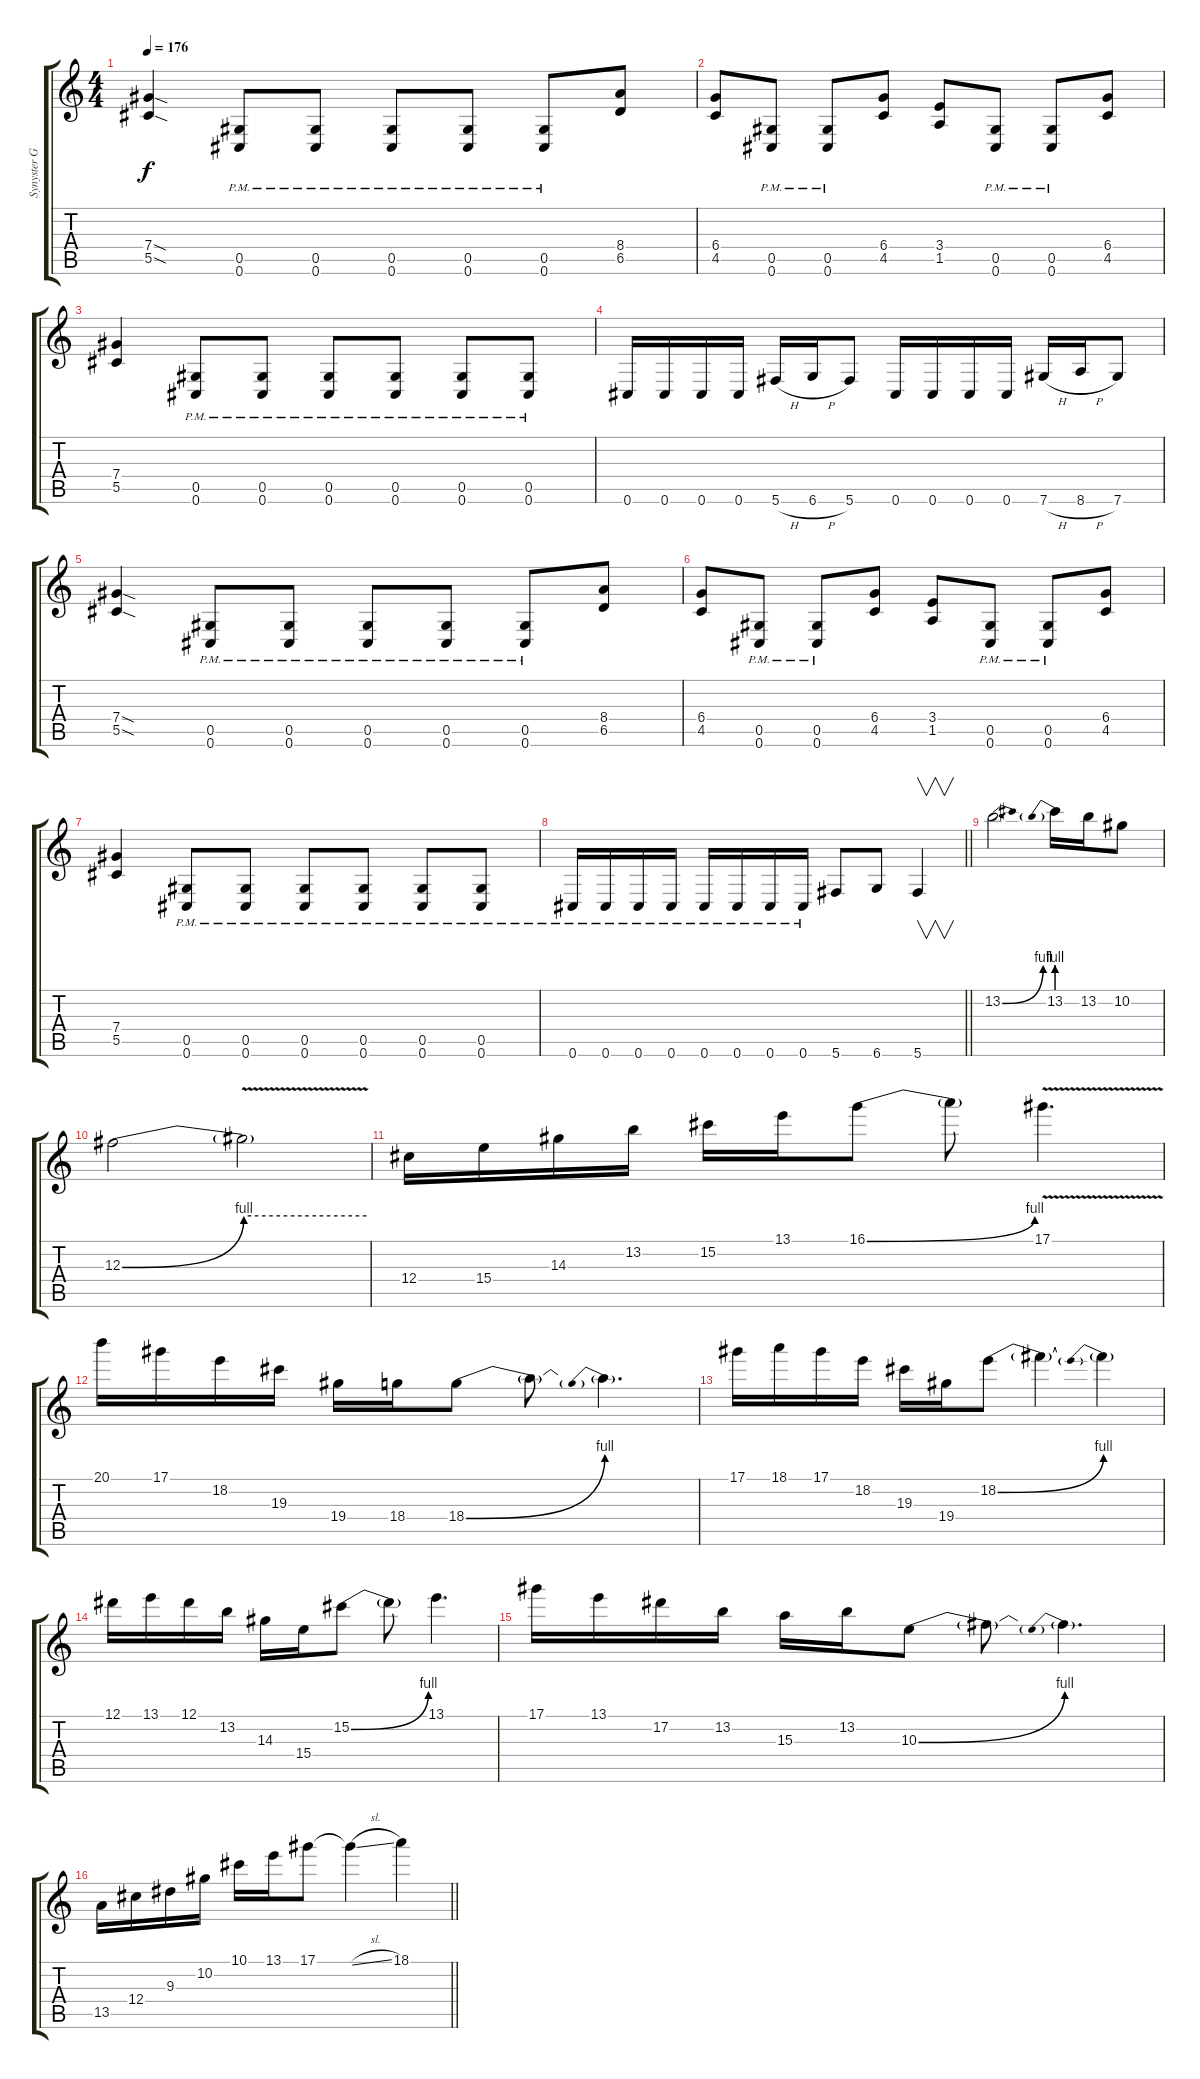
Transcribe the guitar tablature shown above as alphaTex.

\track ("Synyster Gates" "Synyster G") {instrument distortionguitar}
\staff {score tabs}
\tuning (Eb4 Bb3 Gb3 Db3 Ab2 Db2) {hide}
\ts (4 4)
\tempo 176
\clef g2
\ks c
(7.4{sod} 5.5{sod}).4{dy f balance 16} (0.5{pm} 0.6{pm}).8 (0.5{pm} 0.6{pm}).8 (0.5{pm} 0.6{pm}).8 (0.5{pm} 0.6{pm}).8 (0.5{pm} 0.6{pm}).8 (8.4 6.5).8 |
(6.4 4.5).8 (0.5{pm} 0.6{pm}).8 (0.5{pm} 0.6{pm}).8 (6.4 4.5).8 (3.4 1.5).8 (0.5{pm} 0.6{pm}).8 (0.5{pm} 0.6{pm}).8 (6.4 4.5).8 |
(7.4 5.5).4 (0.5{pm} 0.6{pm}).8 (0.5{pm} 0.6{pm}).8 (0.5{pm} 0.6{pm}).8 (0.5{pm} 0.6{pm}).8 (0.5{pm} 0.6{pm}).8 (0.5{pm} 0.6{pm}).8 |
0.6.16 0.6.16 0.6.16 0.6.16 5.6{h}.16 6.6{h}.16 5.6.8 0.6.16 0.6.16 0.6.16 0.6.16 7.6{h}.16 8.6{h}.16 7.6.8 |
(7.4{sod} 5.5{sod}).4 (0.5{pm} 0.6{pm}).8 (0.5{pm} 0.6{pm}).8 (0.5{pm} 0.6{pm}).8 (0.5{pm} 0.6{pm}).8 (0.5{pm} 0.6{pm}).8 (8.4 6.5).8 |
(6.4 4.5).8 (0.5{pm} 0.6{pm}).8 (0.5{pm} 0.6{pm}).8 (6.4 4.5).8 (3.4 1.5).8 (0.5{pm} 0.6{pm}).8 (0.5{pm} 0.6{pm}).8 (6.4 4.5).8 |
(7.4 5.5).4 (0.5{pm} 0.6{pm}).8 (0.5{pm} 0.6{pm}).8 (0.5{pm} 0.6{pm}).8 (0.5{pm} 0.6{pm}).8 (0.5{pm} 0.6{pm}).8 (0.5{pm} 0.6{pm}).8 |
\barLineRight lightlight
0.6{pm}.16 0.6{pm}.16 0.6{pm}.16 0.6{pm}.16 0.6{pm}.16 0.6{pm}.16 0.6{pm}.16 0.6{pm}.16 5.6.8 6.6.8 5.6.4{v} |
13.2{be (bend 0 0 60 4)}.2{d balance 8} 13.2{be (prebend 0 4 60 4)}.16 13.2.16 10.2.8 |
12.3{be (bend 0 0 60 4)}.2 12.3{be (hold 0 4 60 4) v t}.2 |
12.4.16 15.4.16 14.3.16 13.2.16 15.2.16 13.1.16 16.1{be (bend 0 0 60 4)}.8 16.1{t}.8 17.1{v}.4{d} |
20.1.16 17.1.16 18.2.16 19.3.16 19.4.16 18.4.16 18.4{be (bend 0 0 60 4)}.8 18.4{t}.8 18.4{be (prebend 0 4 60 4) t}.4{d} |
17.1.16 18.1.16 17.1.16 18.2.16 19.3.16 19.4.16 18.2{be (bend 0 0 60 4)}.8 18.2{t}.4 18.2{be (prebend 0 4 60 4) t}.4 |
12.1.16 13.1.16 12.1.16 13.2.16 14.3.16 15.4.16 15.2{be (bend 0 0 60 4)}.8 15.2{t}.8 13.1.4{d} |
17.1.16 13.1.16 17.2.16 13.2.16 15.3.16 13.2.16 10.3{be (bend 0 0 60 4)}.8 10.3{t}.8 10.3{be (prebend 0 4 60 4) t}.4{d} |
\barLineRight lightlight
13.5.16 12.4.16 9.3.16 10.2.16 10.1.16 13.1.16 17.1.8 17.1{sl t}.4 18.1.4
